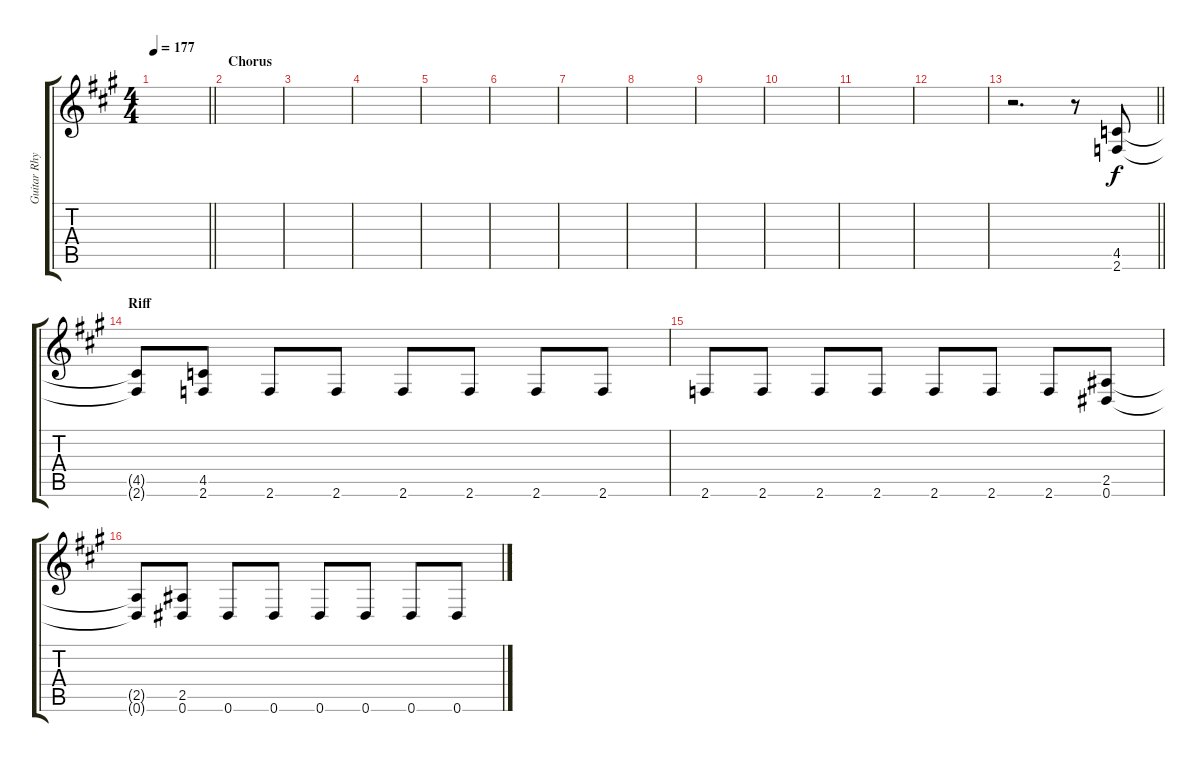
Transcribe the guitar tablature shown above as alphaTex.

\track ("Guitar Rhythm" "Guitar Rhy") {instrument distortionguitar}
\staff {score tabs}
\tuning (Eb4 Bb3 Gb3 Db3 Ab2 Eb2) {hide}
\ts (4 4)
\tempo 177
\clef g2
\barLineRight lightlight
\ks a
|
\section ("" "Chorus")
|
|
|
|
|
|
|
|
|
|
|
\barLineRight lightlight
r.2{d} r.8 (4.5 2.6).8 |
\section ("" "Riff")
(4.5{t} 2.6{t}).8 (4.5 2.6).8 2.6.8 2.6.8 2.6.8 2.6.8 2.6.8 2.6.8 |
2.6.8 2.6.8 2.6.8 2.6.8 2.6.8 2.6.8 2.6.8 (2.5 0.6).8 |
(2.5{t} 0.6{t}).8 (2.5 0.6).8 0.6.8 0.6.8 0.6.8 0.6.8 0.6.8 0.6.8
